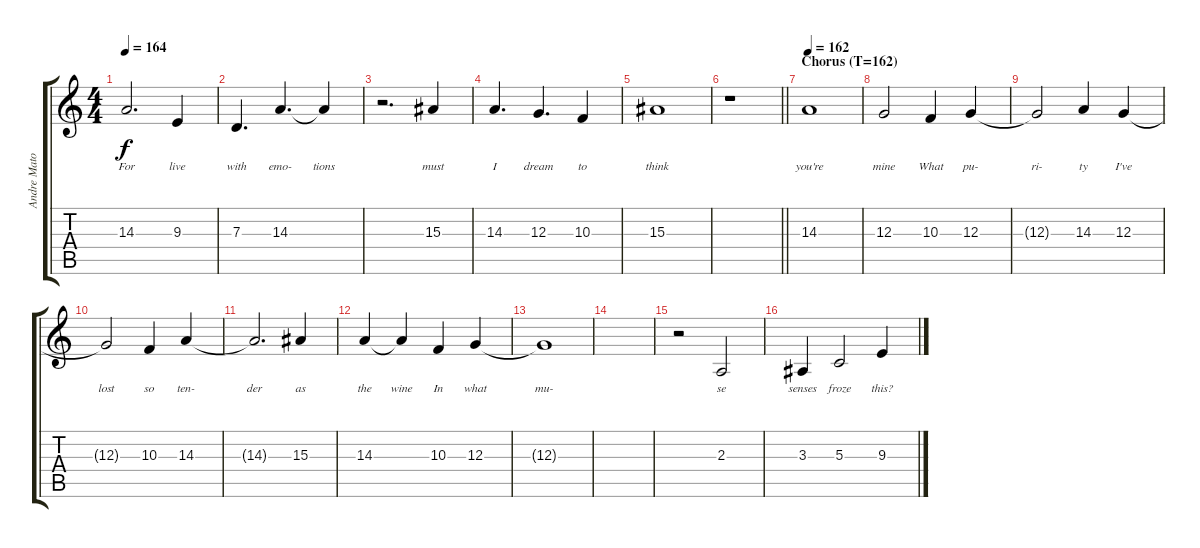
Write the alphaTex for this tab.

\track ("Andre Matos" "Andre Mato") {instrument lead8bassandlead}
\staff {score tabs}
\tuning (E4 B3 G3 D3 A2 E2) {hide}
\ts (4 4)
\tempo 164
\clef g2
\ks c
14.3.2{d lyrics (0 "For") lyrics (1 "") lyrics (2 "") lyrics (3 "") lyrics (4 "") dy f} 9.3.4{lyrics (0 "live") lyrics (1 "") lyrics (2 "") lyrics (3 "") lyrics (4 "")} |
7.3.4{d lyrics (0 "with") lyrics (1 "") lyrics (2 "") lyrics (3 "") lyrics (4 "")} 14.3.4{d lyrics (0 "emo-") lyrics (1 "") lyrics (2 "") lyrics (3 "") lyrics (4 "")} 14.3{t}.4{lyrics (0 "tions") lyrics (1 "") lyrics (2 "") lyrics (3 "") lyrics (4 "")} |
r.2{d} 15.3.4{lyrics (0 "must") lyrics (1 "") lyrics (2 "") lyrics (3 "") lyrics (4 "")} |
14.3.4{d lyrics (0 "I") lyrics (1 "") lyrics (2 "") lyrics (3 "") lyrics (4 "")} 12.3.4{d lyrics (0 "dream") lyrics (1 "") lyrics (2 "") lyrics (3 "") lyrics (4 "")} 10.3.4{lyrics (0 "to") lyrics (1 "") lyrics (2 "") lyrics (3 "") lyrics (4 "")} |
15.3.1{lyrics (0 "think") lyrics (1 "") lyrics (2 "") lyrics (3 "") lyrics (4 "")} |
\barLineRight lightlight
r.1 |
\section ("" "Chorus (T=162)")
\tempo 162
14.3.1{lyrics (0 "you're") lyrics (1 "") lyrics (2 "") lyrics (3 "") lyrics (4 "")} |
12.3.2{lyrics (0 "mine") lyrics (1 "") lyrics (2 "") lyrics (3 "") lyrics (4 "")} 10.3.4{lyrics (0 "What") lyrics (1 "") lyrics (2 "") lyrics (3 "") lyrics (4 "")} 12.3.4{lyrics (0 "pu-") lyrics (1 "") lyrics (2 "") lyrics (3 "") lyrics (4 "")} |
12.3{t}.2{lyrics (0 "ri-") lyrics (1 "") lyrics (2 "") lyrics (3 "") lyrics (4 "")} 14.3.4{lyrics (0 "ty") lyrics (1 "") lyrics (2 "") lyrics (3 "") lyrics (4 "")} 12.3.4{lyrics (0 "I've") lyrics (1 "") lyrics (2 "") lyrics (3 "") lyrics (4 "")} |
12.3{t}.2{lyrics (0 "lost") lyrics (1 "") lyrics (2 "") lyrics (3 "") lyrics (4 "")} 10.3.4{lyrics (0 "so") lyrics (1 "") lyrics (2 "") lyrics (3 "") lyrics (4 "")} 14.3.4{lyrics (0 "ten-") lyrics (1 "") lyrics (2 "") lyrics (3 "") lyrics (4 "")} |
14.3{t}.2{d lyrics (0 "der") lyrics (1 "") lyrics (2 "") lyrics (3 "") lyrics (4 "")} 15.3.4{lyrics (0 "as") lyrics (1 "") lyrics (2 "") lyrics (3 "") lyrics (4 "")} |
14.3.4{lyrics (0 "the") lyrics (1 "") lyrics (2 "") lyrics (3 "") lyrics (4 "")} 14.3{t}.4{lyrics (0 "wine") lyrics (1 "") lyrics (2 "") lyrics (3 "") lyrics (4 "")} 10.3.4{lyrics (0 "In") lyrics (1 "") lyrics (2 "") lyrics (3 "") lyrics (4 "")} 12.3.4{lyrics (0 "what") lyrics (1 "") lyrics (2 "") lyrics (3 "") lyrics (4 "")} |
12.3{t}.1{lyrics (0 "mu-") lyrics (1 "") lyrics (2 "") lyrics (3 "") lyrics (4 "")} |
|
r.2 2.3.2{lyrics (0 "se") lyrics (1 "") lyrics (2 "") lyrics (3 "") lyrics (4 "")} |
3.3.4{lyrics (0 "senses") lyrics (1 "") lyrics (2 "") lyrics (3 "") lyrics (4 "")} 5.3.2{lyrics (0 "froze") lyrics (1 "") lyrics (2 "") lyrics (3 "") lyrics (4 "")} 9.3.4{lyrics (0 "this?") lyrics (1 "") lyrics (2 "") lyrics (3 "") lyrics (4 "")}
